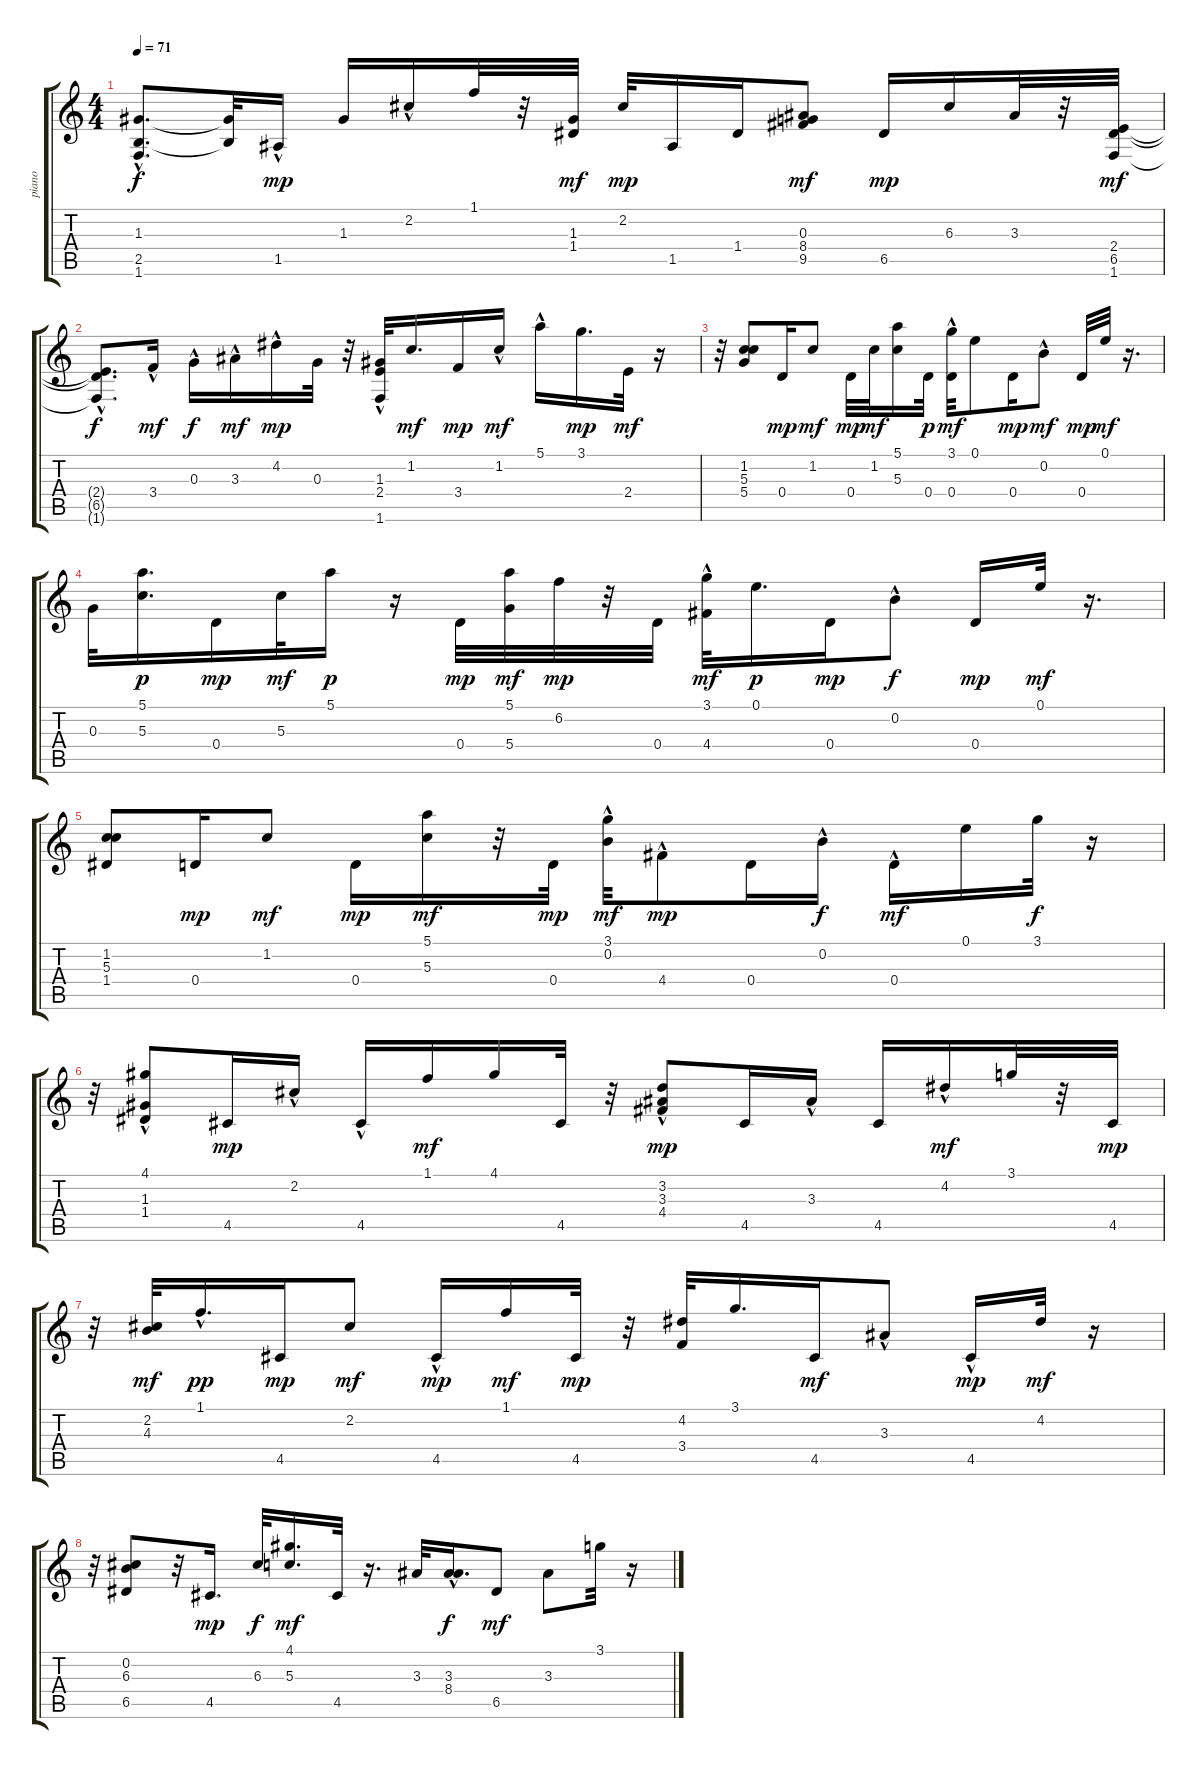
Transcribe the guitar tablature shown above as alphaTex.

\track ("piano" "piano") {instrument acousticguitarnylon}
\staff {score tabs}
\tuning (E4 B3 G3 D3 A2 E2) {hide}
\ts (4 4)
\tempo 71
\clef g2
\ks c
(1.3{hac t} 2.5{hac t} 1.6{t}).8{d dy f} (1.3{t} 2.5{t}).32 1.5{hac}.16{dy mp} 1.3.16 2.2{hac}.16 1.1.32 r.32 (1.3 1.4).32{dy mf} 2.2.32{dy mp} 1.5.16 1.4.16 (0.3 8.4 9.5).8{dy mf} 6.5.16{dy mp} 6.3.16 3.3.32 r.32 (2.4 6.5 1.6).32{dy mf} |
(2.4{hac t} 6.5{hac t} 1.6{hac t}).8{d dy f} 3.4{hac}.16{dy mf} 0.3{hac}.16{dy f} 3.3{hac}.16{dy mf} 4.2{hac}.16{dy mp} 0.3.32 r.32 (1.3 2.4{hac} 1.6{hac}).32 1.2.16{d dy mf} 3.4.16{dy mp} 1.2{hac}.16{dy mf} 5.1{hac}.16 3.1.16{d dy mp} 2.4.32{dy mf} r.16 |
r.32 (1.2 5.3 5.4).8 0.4.16{dy mp} 1.2.8{dy mf} 0.4.32{dy mp} 1.2.32{dy mf} (5.1 5.3).16 0.4.32{dy p} (3.1{hac} 0.4).32{dy mf} 0.1.8 0.4.16{dy mp} 0.2{hac}.8{dy mf} 0.4.32{dy mp} 0.1.32{dy mf} r.16{d} |
0.3.32 (5.1 5.3).16{d dy p} 0.4.16{dy mp} 5.3.32{dy mf} 5.1.16{dy p} r.16 0.4.32{dy mp} (5.1 5.4).32{dy mf} 6.2.32{dy mp} r.32 0.4.32 (3.1{hac} 4.4).32{dy mf} 0.1.16{d dy p} 0.4.16{dy mp} 0.2{hac}.8{dy f} 0.4.16{dy mp} 0.1.32{dy mf} r.16{d} |
(1.2 5.3 1.4).8 0.4.16{dy mp} 1.2.8{dy mf} 0.4.16{dy mp} (5.1 5.3).16{dy mf} r.32 0.4.32{dy mp} (3.1 0.2{hac}).32{dy mf} 4.4{hac}.8{dy mp} 0.4.16 0.2{hac}.16{dy f} 0.4{hac}.16{dy mf} 0.1.16 3.1.32{dy f} r.16 |
r.32 (4.1 1.3{hac} 1.4).8 4.5.16{dy mp} 2.2{hac}.16 4.5{hac}.16 1.1.16{dy mf} 4.1.16 4.5.32 r.32 (3.2 3.3 4.4{hac}).8{dy mp} 4.5.16 3.3{hac}.16 4.5.16 4.2{hac}.16{dy mf} 3.1.32 r.32 4.5.32{dy mp} |
r.32 (2.2 4.3).32{dy mf} 1.1{hac}.16{d dy pp} 4.5.16{dy mp} 2.2.8{dy mf} 4.5{hac}.16{dy mp} 1.1.16{dy mf} 4.5.32{dy mp} r.32 (4.2 3.4).32 3.1.16{d} 4.5.16{dy mf} 3.3{hac}.8 4.5{hac}.16{dy mp} 4.2.32{dy mf} r.16 |
r.32 (0.2 6.3 6.5).8 r.32 4.5.16{d dy mp} 6.3.32{dy f} (4.1 5.3).16{d dy mf} 4.5.32 r.16{d} 3.3.32 (3.3{hac} 8.4).16{d dy f} 6.5.8{dy mf} 3.3.8 3.1.32 r.16
